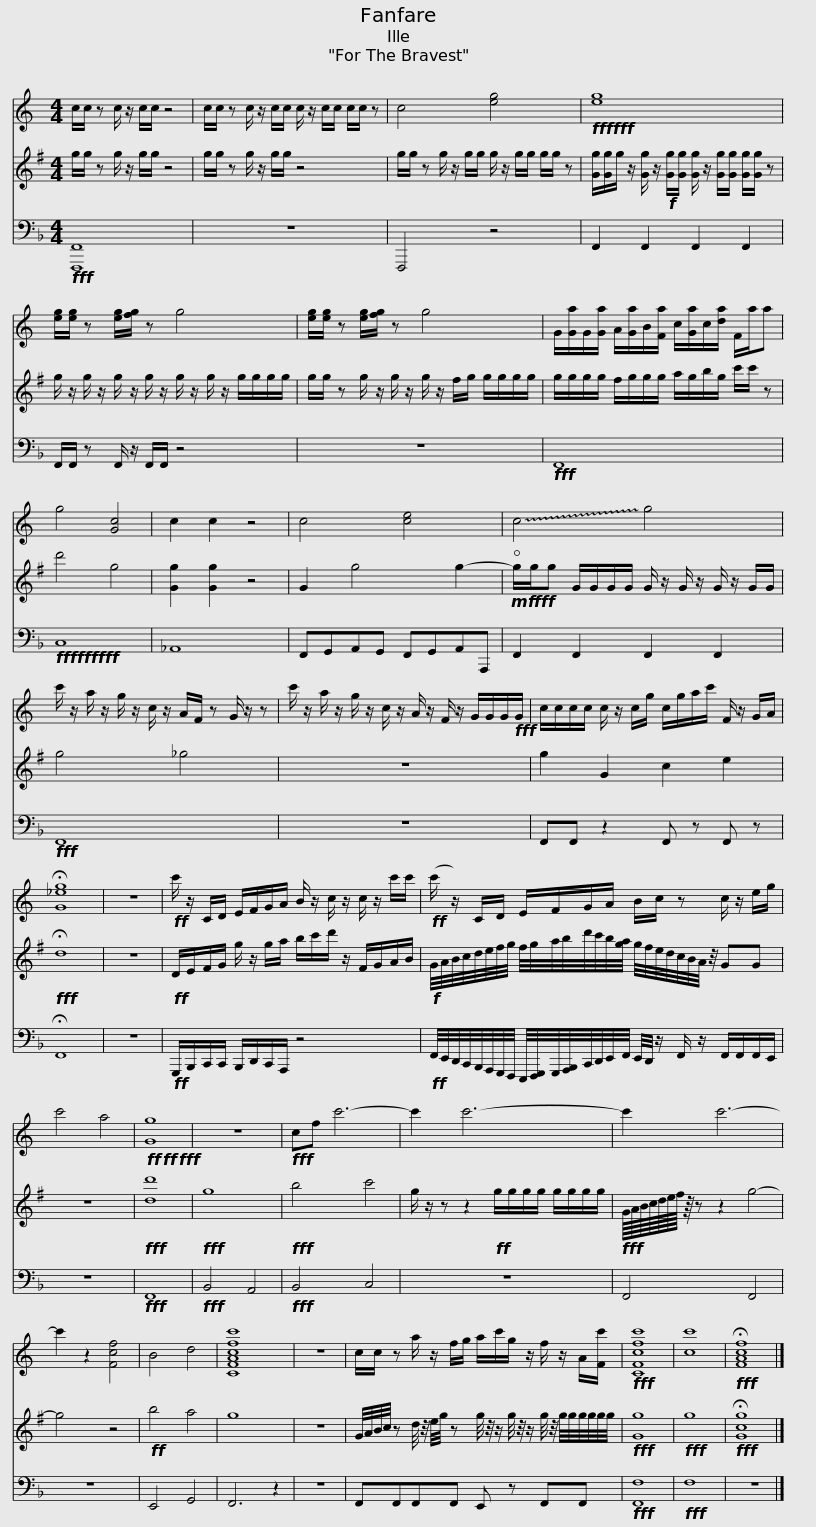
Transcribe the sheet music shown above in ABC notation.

X:1
%%score 1 2 3
L:1/8
M:4/4
I:linebreak $
K:F
V:1 treble transpose=-7
V:2 treble transpose=-2
V:3 bass
V:1
[K:C] c/c/ z c/ z/ c/c/ z4 | c/c/ z c/ z/ c/c/ c/ z/ c/c/ c/c/ z | c4 [eg]4 |$!fff!!fff! [eg]8 | [eg]/[eg]/ z [eg]/[fg]/ z g4 |$ %5
 [eg]/[eg]/ z [eg]/[fg]/ z g4 | G/[Ga]/G/[Ga]/ A/[Ga]/B/[Fa]/ c/[Ga]/c/[da]/ F/a/a | g4 [Gc]4 | c2 c2 z4 |$ c4 [ce]4 | %10
 !~(!c4 !~)!g4 | c'/ z/ a/ z/ g/ z/ c/ z/ A/F/ z G/ z/ z |$ c'/ z/ a/ z/ g/ z/ c/ z/ A/ z/ F/ z/ G/G/G/!fff!G/ | c/c/c/c/ c/ z/ c/g/ c/g/a/c'/ F/ z/ G/A/ | !fermata![G_eg]8 | %15
 z8 |$!ff! c'/ z/ C/D/ E/F/G/A/ B/ z/ c/ z/ c/ z/ c'/c'/ |$!ff! (c'/ z/) C/D/ E/F/G/A/ B/c/ z c/ z/ e/g/ | c'4 a4 |!ff!!ff!!fff! [Gg]8 |$ %20
 z8 |!fff! cf c'6- | c'2 c'6- | c'2 c'6- | c'2 z2 [Fcf]4 | %25
 B4 d4 | [CFAcfc']8 |$ z8 | c/c/ z a/ z/ f/g/ a/c'/g/ z/ f/ z/ A/[Fc']/ |!fff! [CFcfc']8 | %30
 [cc']8 |!fff! !fermata![FAcf]8 |] %32
V:2
[K:G] g/g/ z g/ z/ g/g/ z4 | g/g/ z g/ z/ g/g/ z4 | g/g/ z g/ z/ g/g/ g/ z/ g/g/ g/g/ z |$ [Gg]/[Gg]/g/ z/ [Gg]/ z/!f! [Gg]/[Gg]/ [Gg]/ z/ [Gg]/[Gg]/ [Gg]/[Gg]/ z | g/ z/ g/ z/ g/ z/ g/ z/ g/ z/ g/ z/ g/g/g/g/ |$ %5
 g/g/ z g/ z/ g/ z/ g/ z/ f/g/ g/g/g/g/ | g/g/g/g/ f/g/g/g/ a/g/b/g/ c'/c'/ z | d'4 g4 | [Gg]2 [Gg]2 z4 |$ G2 g4 g2- | %10
!mf!!fff! !open!g/g/g G/G/G/G/ G/ z/ G/ z/ G/ z/ G/G/ | g4 _g4 |$ z8 | g2 G2 c2 e2 |!fff! !fermata!d8 | %15
 z8 |$!ff! D/E/F/G/ g/ z/ g/a/ b/c'/d'/ z/ F/G/A/B/ |$!f! G/4A/4B/4c/4d/4e/4f/4g/4 f/4g/4a/4b/4d'/4c'/4b/4[ga]/4 g/4f/4e/4d/4c/4B/4A/4 z/4 GG | z8 |!fff! [dd']8 |$ %20
!fff! g8 |!fff! b4 c'4 | g/ z/ z z2!ff! g/g/g/g/ g/g/g/g/ |!fff! G/8A/8B/8c/8d/8e/8f/8 z/8 z z2 g4- | g4 z4 | %25
!ff! b4 a4 | g8 |$ z8 | G/4A/4B/4c/4 z d/4 z/4 e/4g/4 z g/4 z/4 z/ g/4 z/4 z/ g/4 z/4 g/4g/4g/4g/4g/4g/4 |!fff! [Gg]8 | %30
!fff! g8 |!fff! !fermata![Gcg]8 |] %32
V:3
!fff! [F,,,F,,]8 | z8 | F,,,4 z4 |$ F,,2 F,,2 F,,2 F,,2 | F,,/F,,/ z F,,/ z/ F,,/F,,/ z4 |$ %5
 z8 |!fff! F,,8 |!fff!!fff!!fff! C,8 | _A,,8 |$ F,,G,,A,,G,, F,,G,,A,,A,,, | %10
 F,,2 F,,2 F,,2 F,,2 |!fff! F,,8 |$ z8 | F,,F,, z2 F,, z F,, z | !fermata!F,,8 | %15
 z8 |$!ff! G,,,/B,,,/C,,/C,,/ B,,,/D,,/C,,/A,,,/ z4 |$!ff! F,,/4E,,/4D,,/4C,,/4B,,,/4A,,,/4G,,,/4F,,,/4 E,,,/4[F,,,G,,,]/4G,,,/4[A,,,B,,,]/4C,,/4D,,/4E,,/4F,,/4 E,,/4D,,/4 z/ F,,/ z/ F,,/F,,/F,,/E,,/ | z8 |!fff! F,,8 |$ %20
!fff! B,,4 A,,4 |!fff! B,,4 C,4 | z8 | F,,4 F,,4 | z8 | %25
 E,,4 G,,4 | F,,6 z2 |$ z8 | F,,F,,F,,F,, E,, z F,,F,, |!fff! [F,,F,]8 | %30
!fff! F,8 | z8 |] %32
